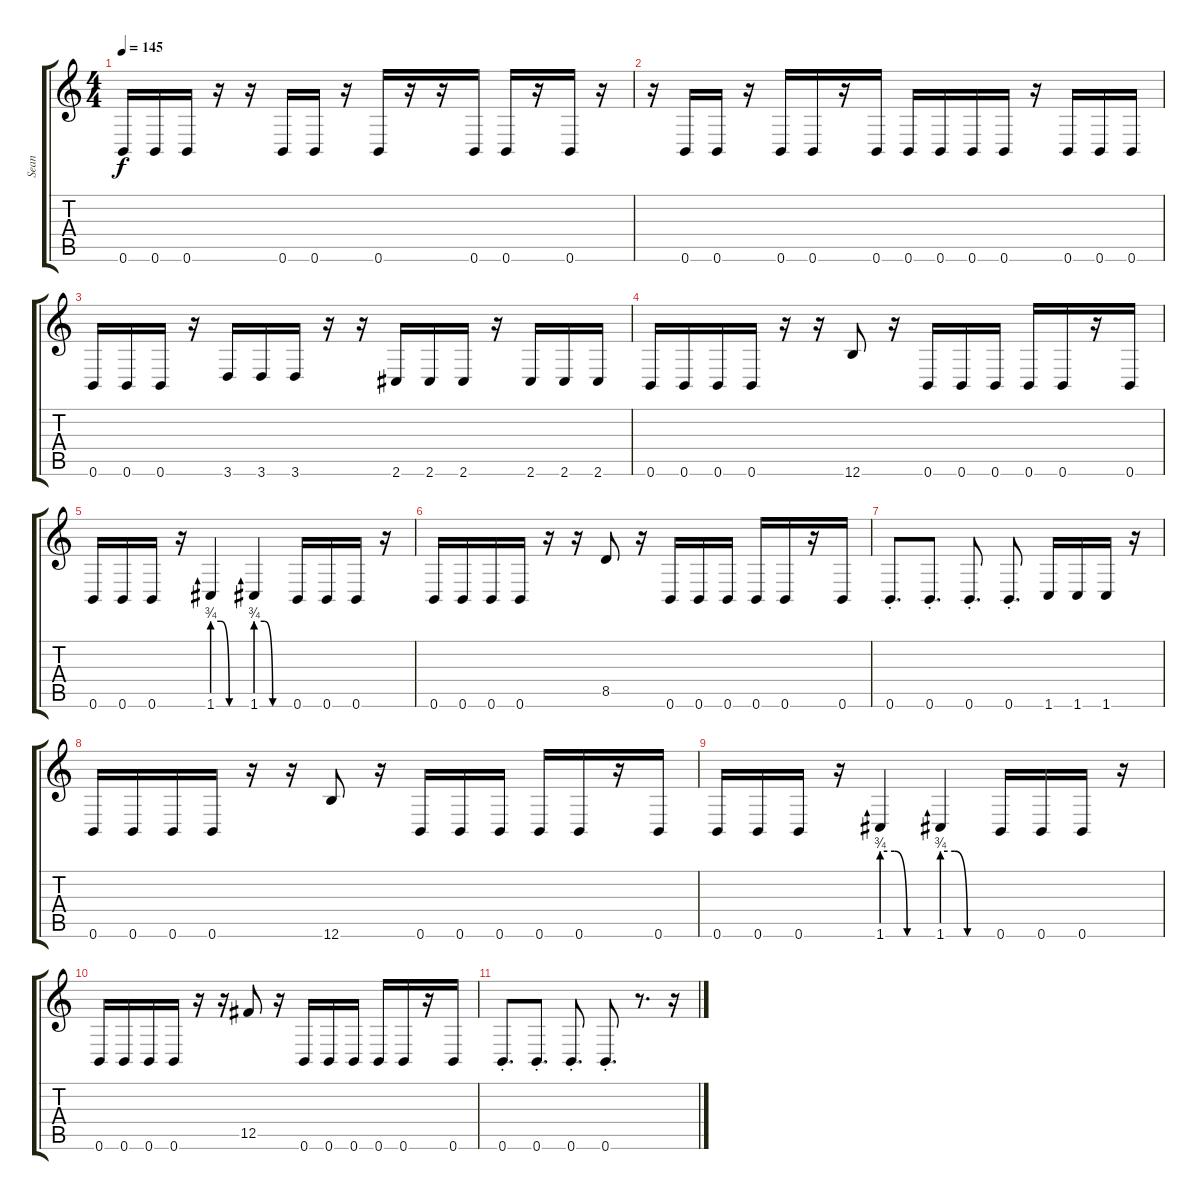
\track ("Sean" "Sean") {instrument overdrivenguitar}
\staff {score tabs}
\tuning (Db4 Ab3 E3 B2 Gb2 B1) {hide}
\ts (4 4)
\tempo 145
\clef g2
\ks c
0.6.16{dy f} 0.6.16 0.6.16 r.16 r.16 0.6.16 0.6.16 r.16 0.6.16 r.16 r.16 0.6.16 0.6.16 r.16 0.6.16 r.16 |
r.16 0.6.16 0.6.16 r.16 0.6.16 0.6.16 r.16 0.6.16 0.6.16 0.6.16 0.6.16 0.6.16 r.16 0.6.16 0.6.16 0.6.16 |
0.6.16 0.6.16 0.6.16 r.16 3.6.16 3.6.16 3.6.16 r.16 r.16 2.6.16 2.6.16 2.6.16 r.16 2.6.16 2.6.16 2.6.16 |
0.6.16 0.6.16 0.6.16 0.6.16 r.16 r.16 12.6.8 r.16 0.6.16 0.6.16 0.6.16 0.6.16 0.6.16 r.16 0.6.16 |
0.6.16 0.6.16 0.6.16 r.16 1.6{be (custom 0 3 15 3 30 0 60 0)}.4 1.6{be (custom 0 3 15 3 30 0 60 0)}.4 0.6.16 0.6.16 0.6.16 r.16 |
0.6.16 0.6.16 0.6.16 0.6.16 r.16 r.16 8.5.8 r.16 0.6.16 0.6.16 0.6.16 0.6.16 0.6.16 r.16 0.6.16 |
0.6{st}.8{d} 0.6{st}.8{d} 0.6{st}.8{d} 0.6{st}.8{d} 1.6.16 1.6.16 1.6.16 r.16 |
0.6.16 0.6.16 0.6.16 0.6.16 r.16 r.16 12.6.8 r.16 0.6.16 0.6.16 0.6.16 0.6.16 0.6.16 r.16 0.6.16 |
0.6.16 0.6.16 0.6.16 r.16 1.6{be (custom 0 3 15 3 30 0 60 0)}.4 1.6{be (custom 0 3 15 3 30 0 60 0)}.4 0.6.16 0.6.16 0.6.16 r.16 |
0.6.16 0.6.16 0.6.16 0.6.16 r.16 r.16 12.5.8 r.16 0.6.16 0.6.16 0.6.16 0.6.16 0.6.16 r.16 0.6.16 |
0.6{st}.8{d} 0.6{st}.8{d} 0.6{st}.8{d} 0.6{st}.8{d} r.8{d} r.16
